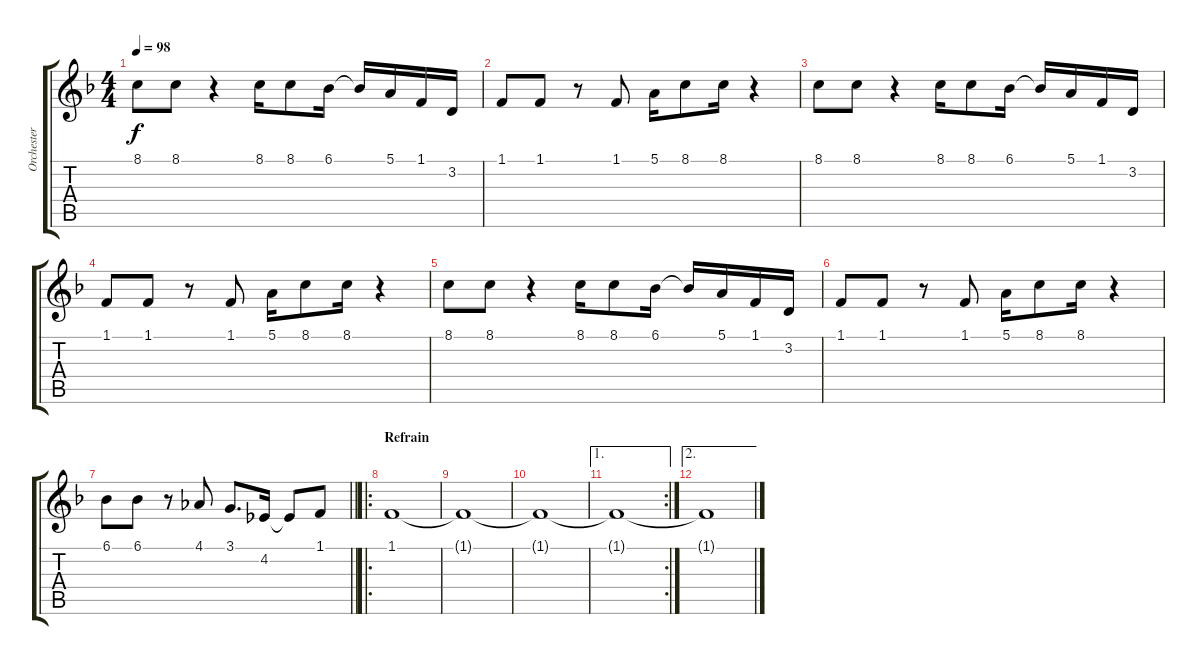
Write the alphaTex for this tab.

\track ("Orchester II" "Orchester ") {instrument violin}
\staff {score tabs}
\tuning (E4 B3 G3 D3 A2 E2) {hide}
\ts (4 4)
\tempo 98
\clef g2
\ks f
8.1.8{dy f} 8.1.8 r.4 8.1.16 8.1.8 6.1.16 6.1{t}.16 5.1.16 1.1.16 3.2.16 |
1.1.8 1.1.8 r.8 1.1.8 5.1.16 8.1.8 8.1.16 r.4 |
8.1.8 8.1.8 r.4 8.1.16 8.1.8 6.1.16 6.1{t}.16 5.1.16 1.1.16 3.2.16 |
1.1.8 1.1.8 r.8 1.1.8 5.1.16 8.1.8 8.1.16 r.4 |
8.1.8 8.1.8 r.4 8.1.16 8.1.8 6.1.16 6.1{t}.16 5.1.16 1.1.16 3.2.16 |
1.1.8 1.1.8 r.8 1.1.8 5.1.16 8.1.8 8.1.16 r.4 |
\barLineRight lightlight
6.1.8 6.1.8 r.8 4.1.8 3.1.8{d} 4.2.16 4.2{t}.8 1.1.8 |
\ro
\section ("" "Refrain")
1.1.1 |
1.1{t}.1 |
1.1{t}.1 |
\ae 1
\rc 2
1.1{t}.1 |
\ae 2
1.1{t}.1
